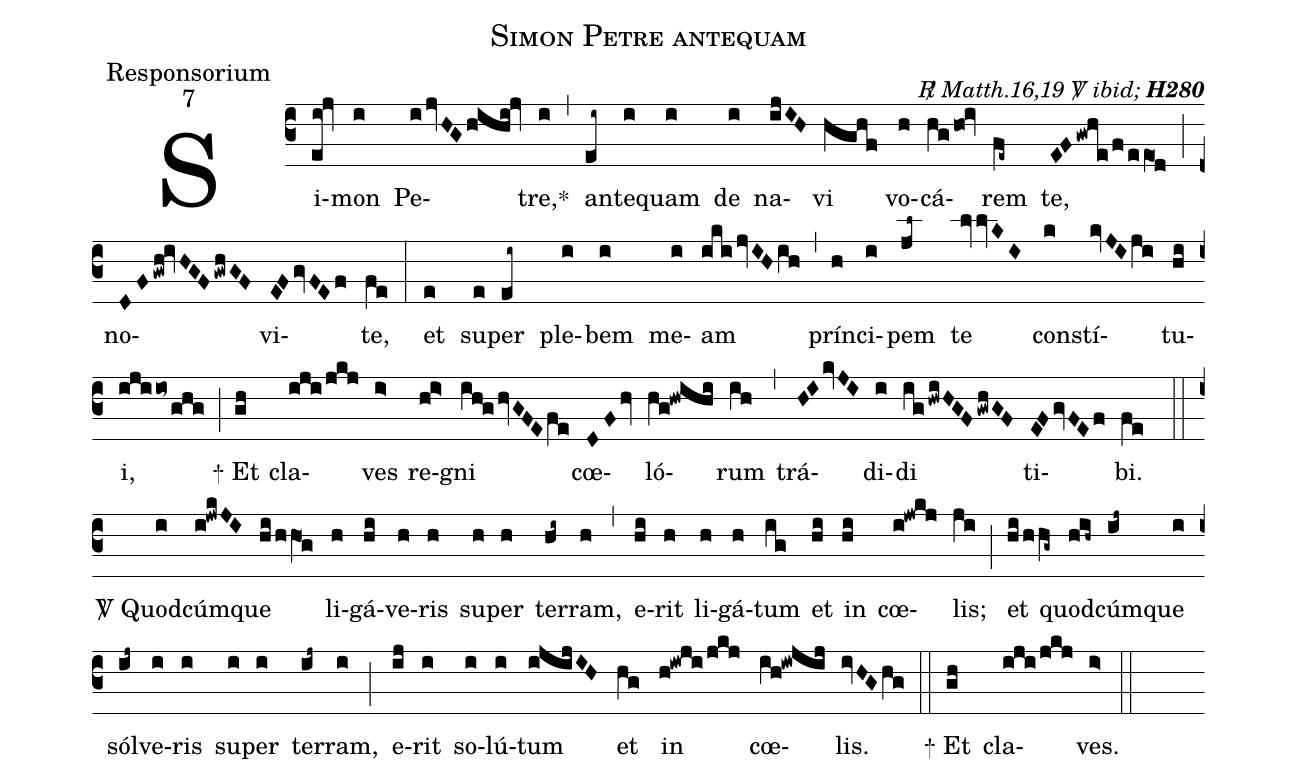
name:Simon Petre antequam;
office-part:Responsorium;
mode:7;
commentary:{\itshape\mdseries \Rbar\ Matth.16,19  \Vbar\   ibid;\/}  {\bfseries H280};
%%
(c3) Si(ei!jv)mon(i) Pe(ijvHGhihi!jv)tre,<sp>*</sp>(i) (,)
an(ei~)te(i)quam(i) de(i) na(ijIH)vi(hghf) vo(h)cá(hg/ho0!iv)rem(fe~) te,(EFgwhe/f/eeO1d) (;)
no(DFgwh!ivHGFgwhGF)vi(EFgvFEf)te,(fe) (:)
et(e) su(e)per(ei~) ple(i)bem(i) me(i)am(ikijvIHih) (,)
prín(h)ci(i)pem(jl~) te(lvvKI) con(k)stí(kvJIji)tu(hi)i,(ijiio~ghg) (;)
<sp>+</sp> Et(gh) cla(iji/jkj)ves(i>) re(hi>)gni(ih!ghvGFEfe) cœ(DFhv)ló(hg!hwihi)rum(ih) (,)
trá(HIkvJI)di(i)di(ighwiHGFgwhGF) ti(EFgvFEf)bi.(fe) (::)
<sp>V/</sp> Quod(i)cúm(i!jwkJI)que(hi/hhO1g) li(h)gá(hi)ve(h)ris(h) su(h)per(h) ter(hi~)ram,(h) (,)
e(hi)rit(h) li(h)gá(h)tum(ig) et(hi) in(hi) cœ(i!jwkj)lis;(ji) (;)
et(hi/hhg~) quod(hih~)cúm(ij~)que(i) sól(ij~)ve(i)ris(i) su(i)per(i) ter(ij~)ram,(i) (;)
e(ij)rit(i) so(i)lú(i)tum(ijijIH) et(hg) in(h!iwji/jkj) cœ(ih!iwjij)lis.(ivHGhg) (::)
 <sp>+</sp> Et(gh) cla(iji/jkj)ves.(i>) (::)
